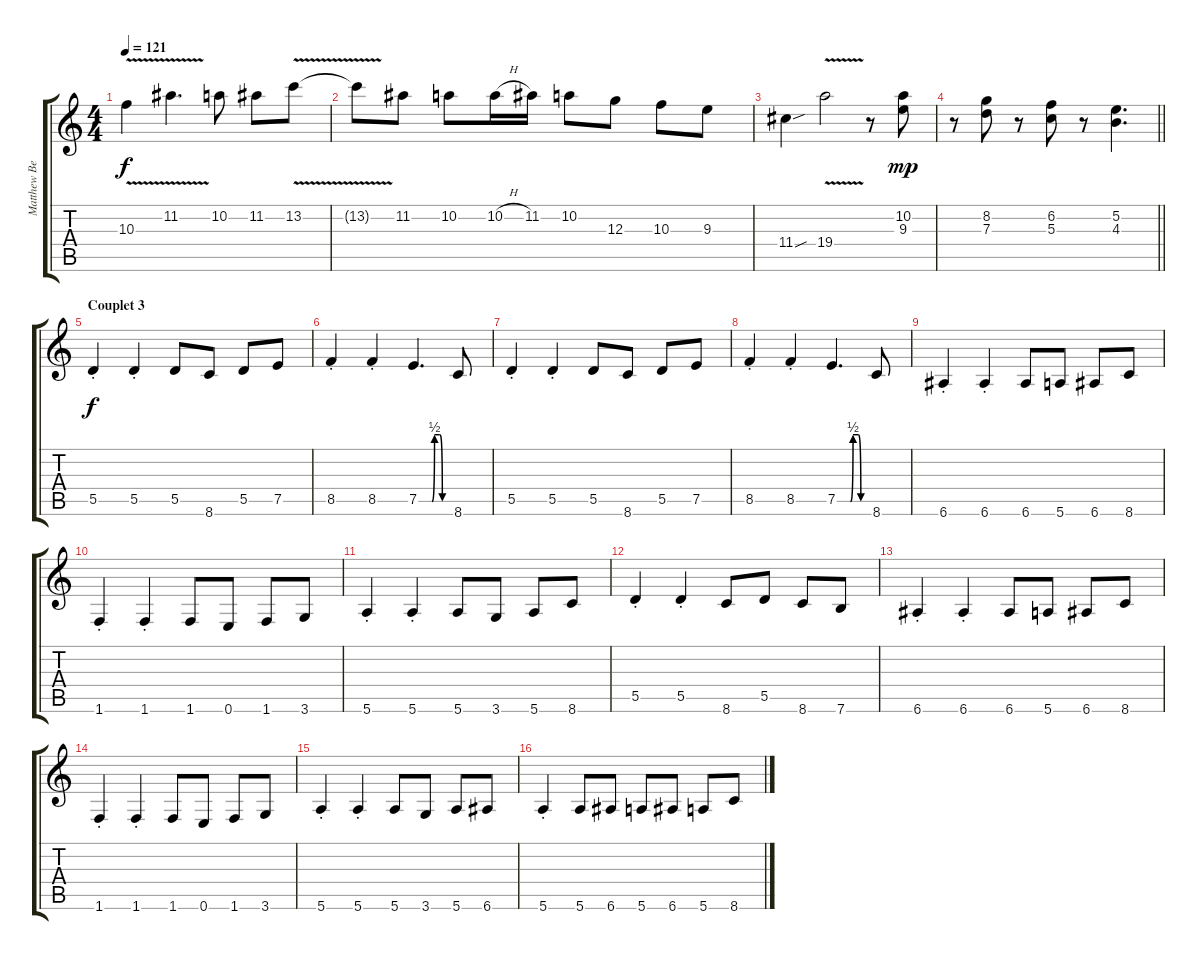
\track ("Matthew Bellamy" "Matthew Be") {instrument distortionguitar}
\staff {score tabs}
\tuning (E4 B3 G3 D3 A2 E2) {hide}
\ts (4 4)
\tempo 121
\clef g2
\ks c
10.3{v}.4{dy f} 11.2{v}.4{d} 10.2.8 11.2.8 13.2{v}.8 |
13.2{t}.8 11.2.8 10.2.8 10.2{h}.16 11.2.16 10.2.8 12.3.8 10.3.8 9.3.8 |
11.4{sou}.4 19.4{v}.2 r.8 (10.2 9.3).8{dy mp} |
\barLineRight lightlight
r.8 (8.2 7.3).8 r.8 (6.2 5.3).8 r.8 (5.2 4.3).4{d} |
\section ("" "Couplet 3")
5.5{st}.4{dy f} 5.5{st}.4 5.5.8 8.6.8 5.5.8 7.5.8 |
8.5{st}.4 8.5{st}.4 7.5{be (custom 0 0 15 0 25 0 30 2 40 2 45 0 50 0 60 0)}.4{d} 8.6.8 |
5.5{st}.4 5.5{st}.4 5.5.8 8.6.8 5.5.8 7.5.8 |
8.5{st}.4 8.5{st}.4 7.5{be (custom 0 0 15 0 25 0 30 2 40 2 45 0 50 0 60 0)}.4{d} 8.6.8 |
6.6{st}.4 6.6{st}.4 6.6.8 5.6.8 6.6.8 8.6.8 |
1.6{st}.4 1.6{st}.4 1.6.8 0.6.8 1.6.8 3.6.8 |
5.6{st}.4 5.6{st}.4 5.6.8 3.6.8 5.6.8 8.6.8 |
5.5{st}.4 5.5{st}.4 8.6.8 5.5.8 8.6.8 7.6.8 |
6.6{st}.4 6.6{st}.4 6.6.8 5.6.8 6.6.8 8.6.8 |
1.6{st}.4 1.6{st}.4 1.6.8 0.6.8 1.6.8 3.6.8 |
5.6{st}.4 5.6{st}.4 5.6.8 3.6.8 5.6.8 6.6.8 |
5.6{st}.4 5.6.8 6.6.8 5.6.8 6.6.8 5.6.8 8.6.8
